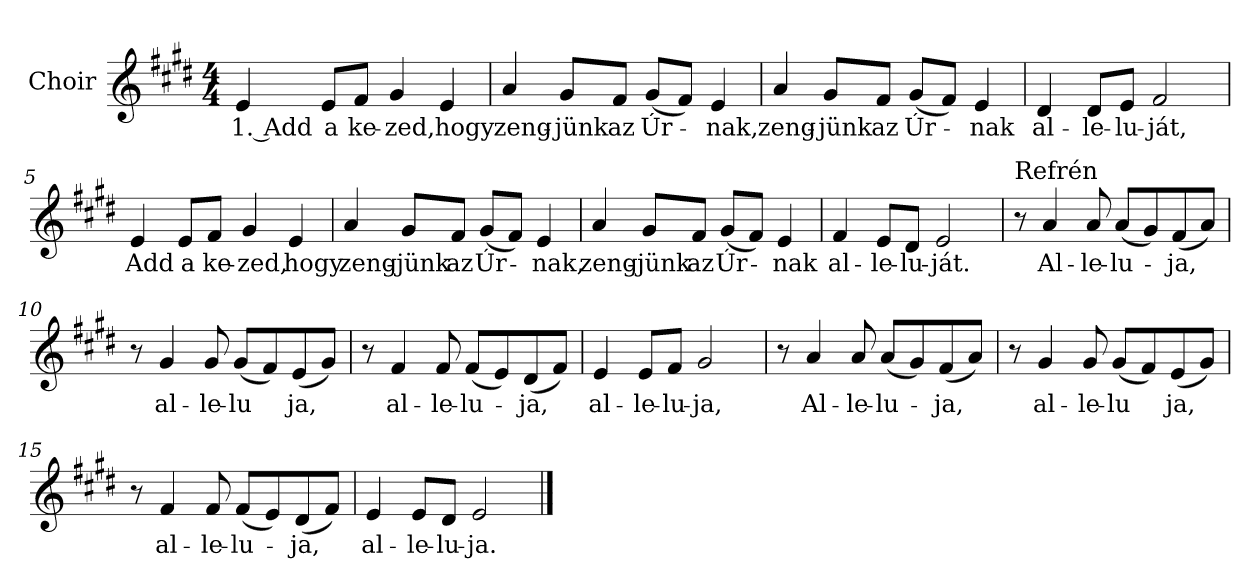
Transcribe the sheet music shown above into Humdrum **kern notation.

**kern	**text
*part1	*part1
*staff1	*staff1
*I"Choir	*
*I'Ch	*
*clefG2	*
*k[f#c#g#d#]	*
*E:	*
*M4/4	*
=1	=1
4e/	1. Add
8e/L	a
8f#/J	ke-
4g#/	-zed,
4e/	hogy
=2	=2
4a/	zeng-
8g#/L	-jünk
8f#/J	az
(8g#/L	Úr-
8f#/J)	.
4e/	-nak,
=3	=3
4a/	zeng-
8g#/L	-jünk
8f#/J	az
(8g#/L	Úr-
8f#/J)	.
4e/	-nak
=4	=4
4d#/	al-
8d#/L	-le-
8e/J	-lu-
2f#/	-ját,
!!LO:LB:g=z
=5	=5
4e/	Add
8e/L	a
8f#/J	ke-
4g#/	-zed,
4e/	hogy
=6	=6
4a/	zeng-
8g#/L	-jünk
8f#/J	az
(8g#/L	Úr-
8f#/J)	.
4e/	-nak,
=7	=7
4a/	zeng-
8g#/L	-jünk
8f#/J	az
(8g#/L	Úr-
8f#/J)	.
4e/	-nak
=8	=8
4f#/	al-
8e/L	-le-
8d#/J	-lu-
2e/	-ját.
!!LO:LB:g=z
=9	=9
!LO:TX:a:t=Refrén	!
8r	.
4a/	Al-
8a/	-le-
(8a/L	-lu-
8g#/)	.
(8f#/	-ja,
8a/J)	.
=10	=10
8r	.
4g#/	al-
8g#/	-le-
(8g#/L	-lu
8f#/)	.
(8e/	ja,
8g#/J)	.
=11	=11
8r	.
4f#/	al-
8f#/	-le-
(8f#/L	-lu-
8e/)	.
(8d#/	-ja,
8f#/J)	.
=12	=12
4e/	al-
8e/L	-le-
8f#/J	-lu-
2g#/	-ja,
!!LO:LB:g=z
=13	=13
8r	.
4a/	Al-
8a/	-le-
(8a/L	-lu-
8g#/)	.
(8f#/	-ja,
8a/J)	.
=14	=14
8r	.
4g#/	al-
8g#/	-le-
(8g#/L	-lu
8f#/)	.
(8e/	ja,
8g#/J)	.
=15	=15
8r	.
4f#/	al-
8f#/	-le-
(8f#/L	-lu-
8e/)	.
(8d#/	-ja,
8f#/J)	.
=16	=16
4e/	al-
8e/L	-le-
8d#/J	-lu-
2e/	-ja.
==	==
*-	*-
